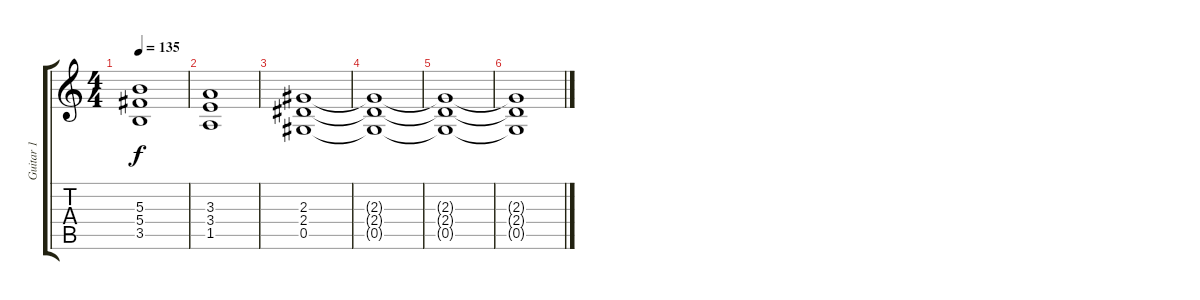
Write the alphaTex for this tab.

\track ("Guitar 1" "Guitar 1") {instrument distortionguitar}
\staff {score tabs}
\tuning (Eb4 Bb3 Gb3 Db3 Ab2 Eb2) {hide}
\ts (4 4)
\tempo 135
\clef g2
\ks c
(5.3 5.4 3.5).1{dy f} |
(3.3 3.4 1.5).1 |
(2.3 2.4 0.5).1 |
(2.3{t} 2.4{t} 0.5{t}).1 |
(2.3{t} 2.4{t} 0.5{t}).1 |
(2.3{t} 2.4{t} 0.5{t}).1
